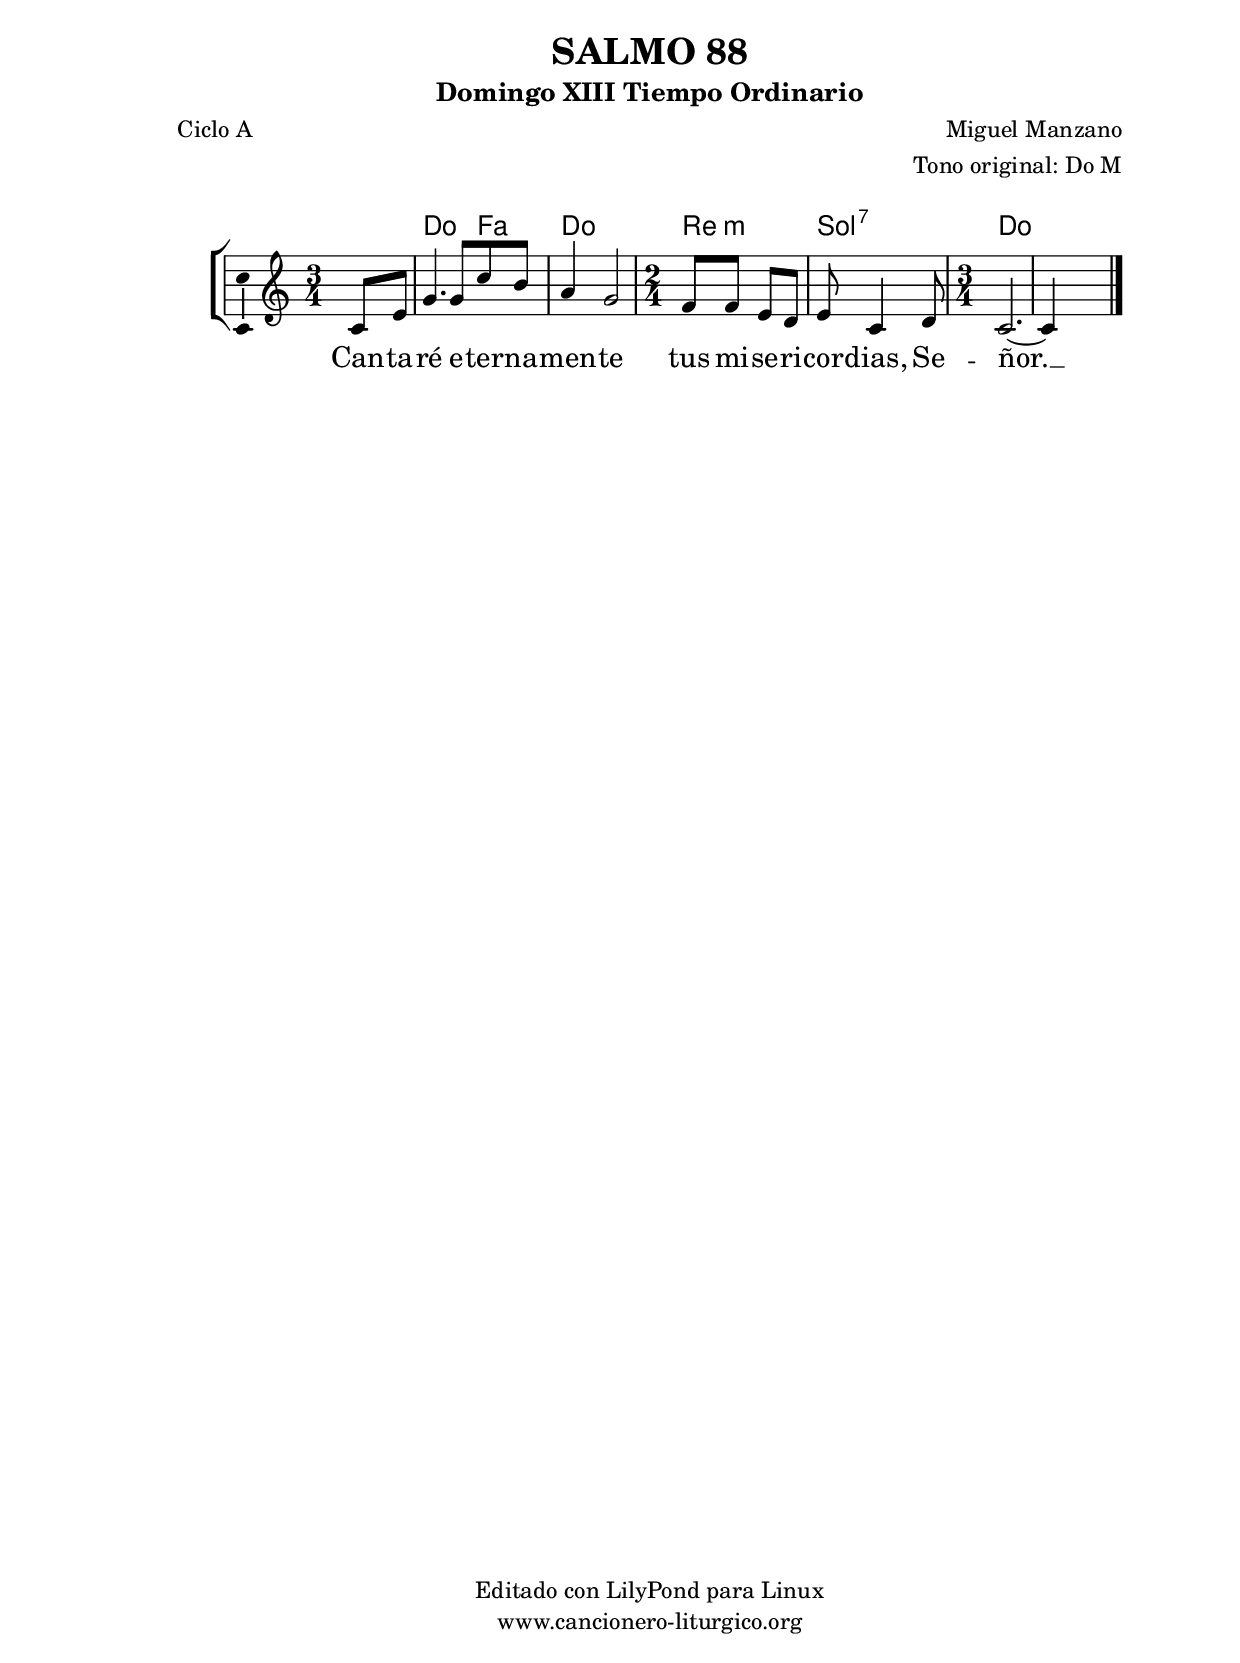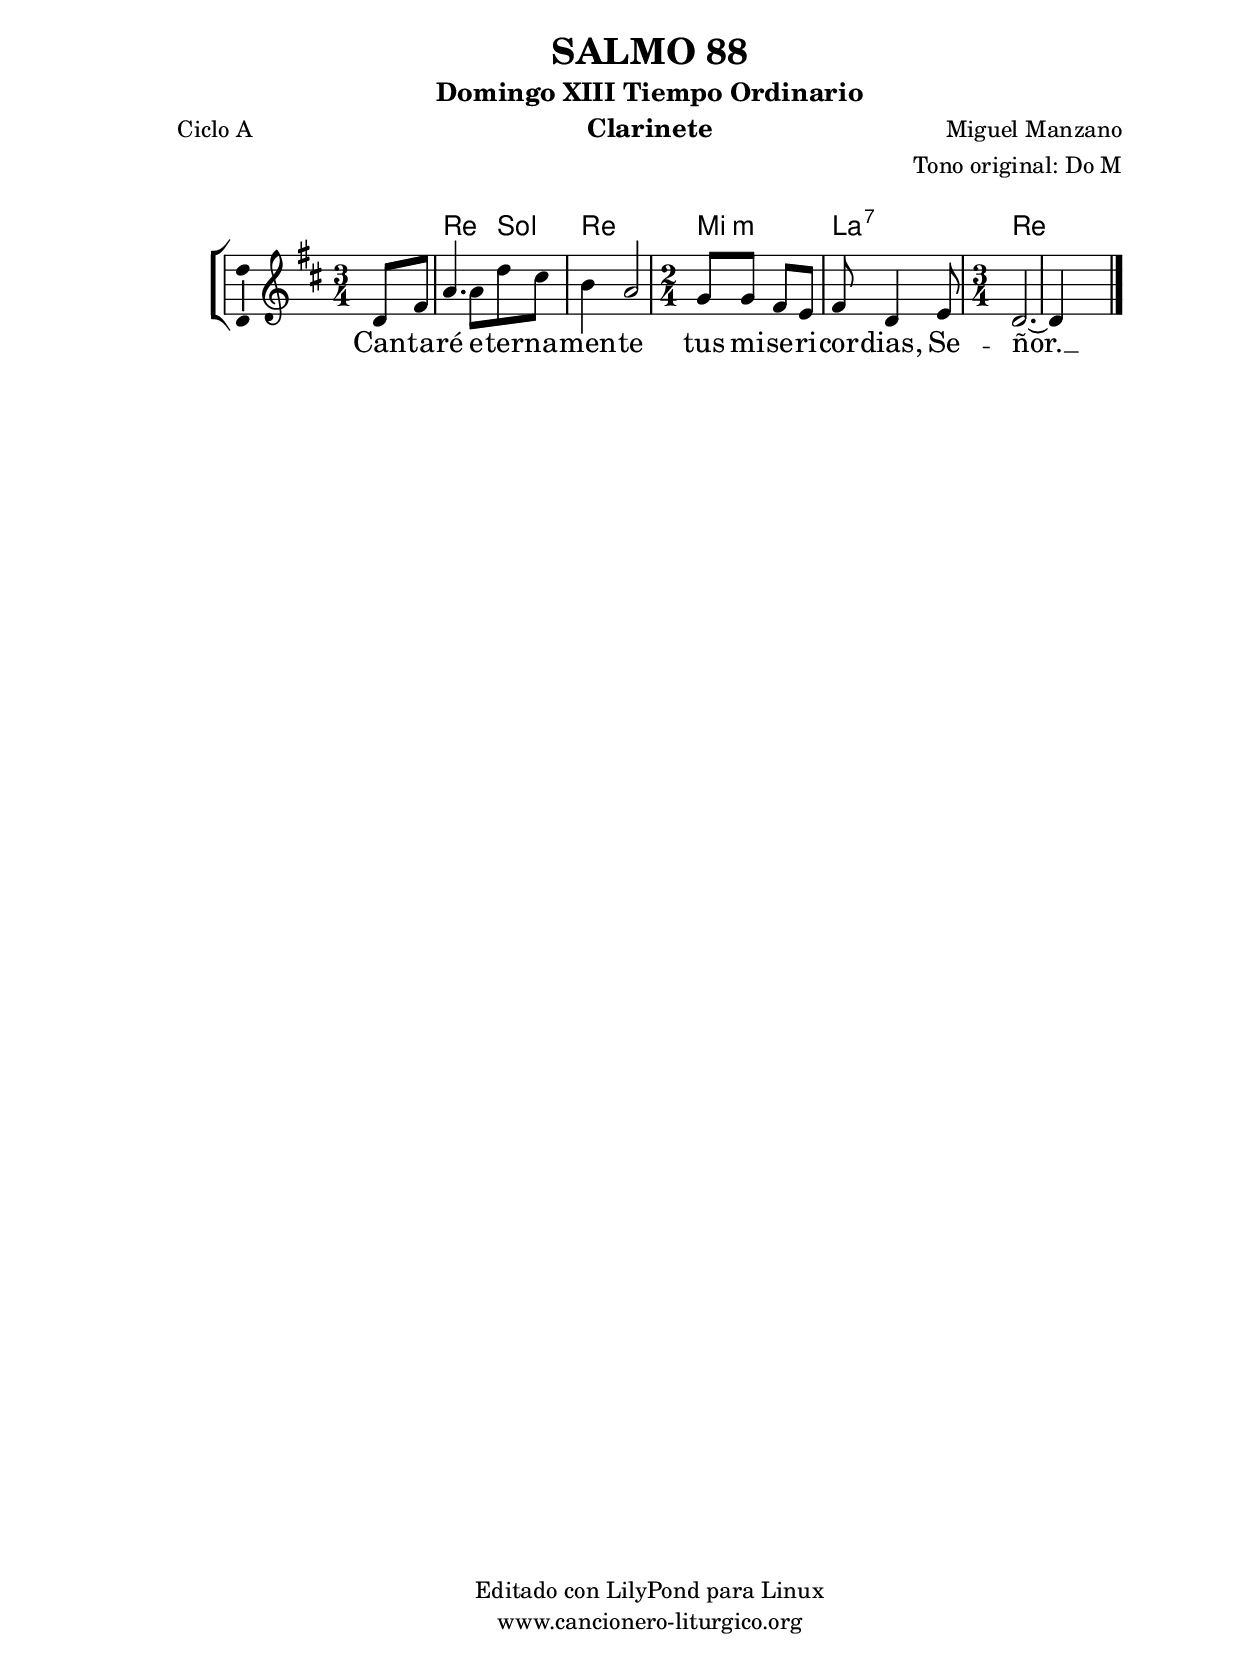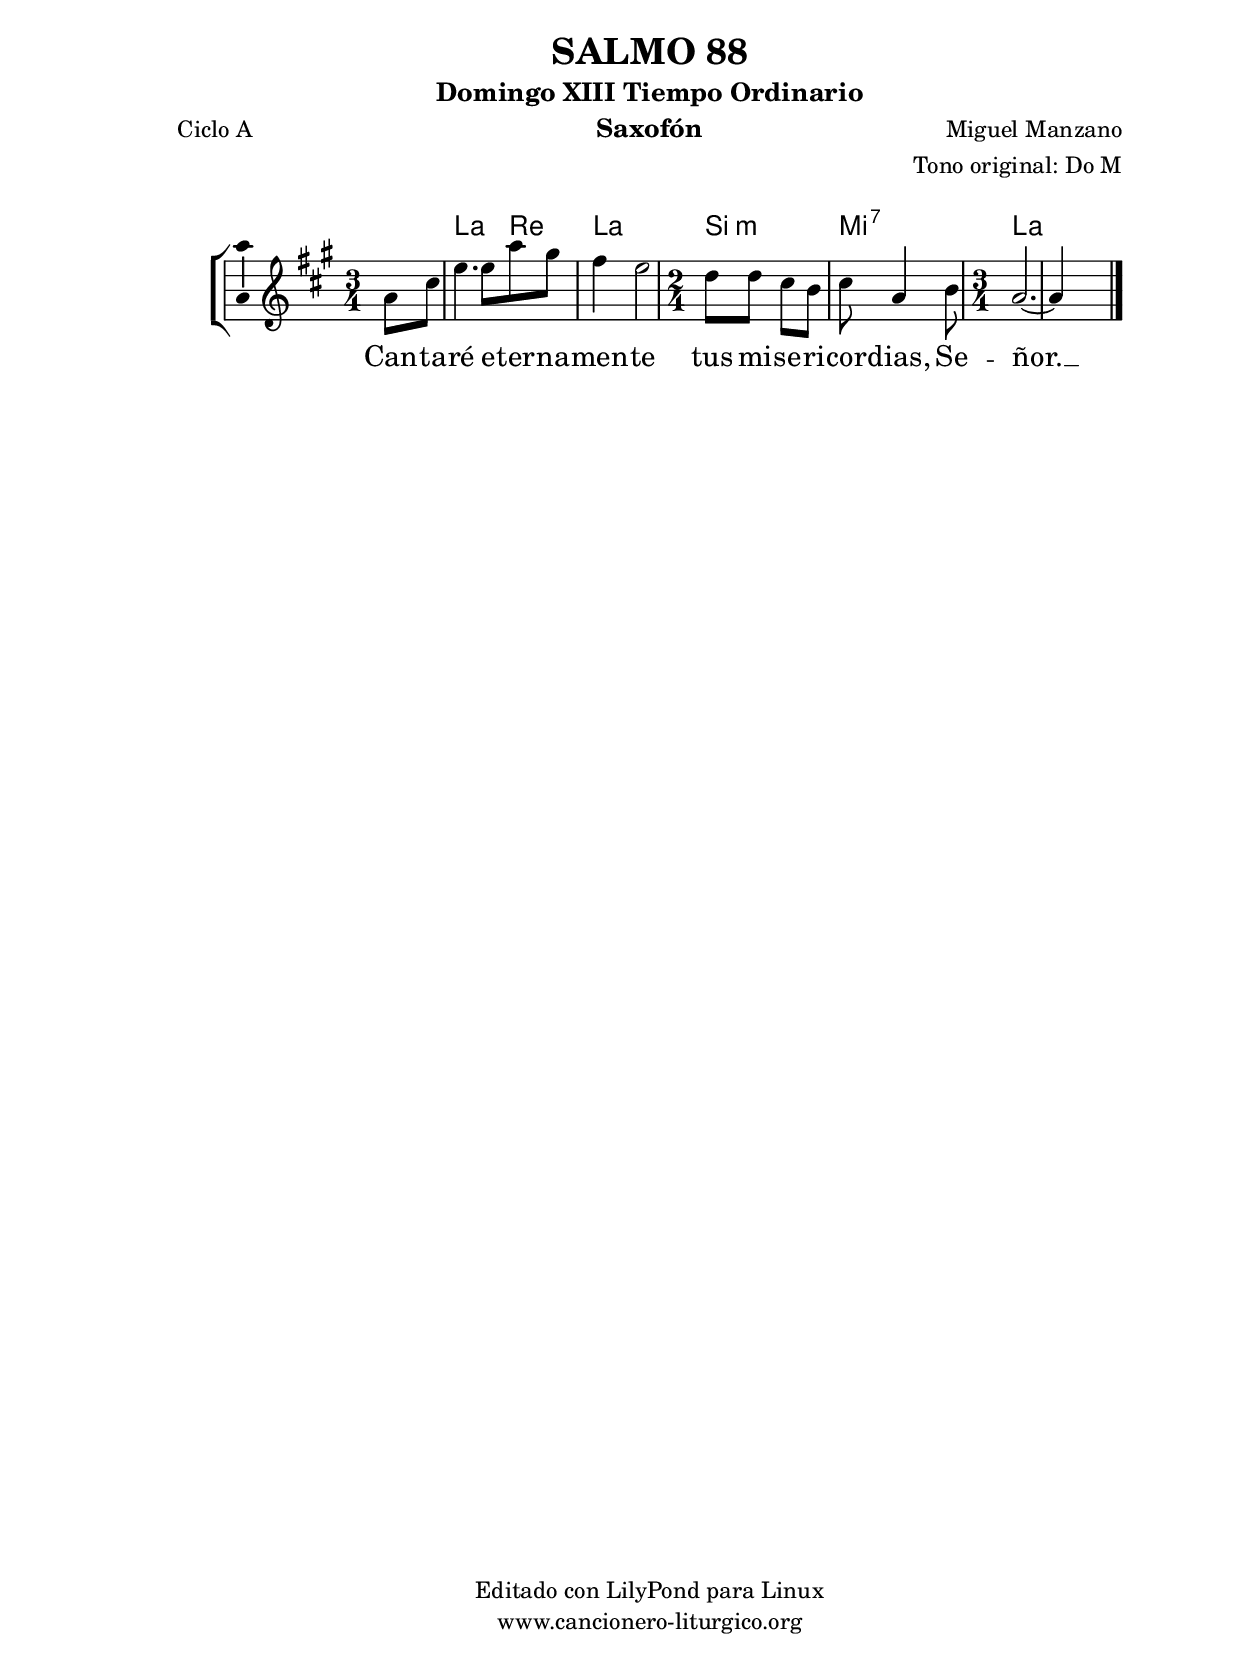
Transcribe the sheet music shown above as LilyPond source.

%
%para convertir .midi en .wav:
%timidity filename.midi -Ow -o finename.wav
%
%
%Para convertir de .wav a .mp3:
%lame -h -m j filename.wav
%
%
%para escuchar el midi:
%timidity nombrefichero.midi
%


%versión de lilypond para la que se ha escrito esta partitura:
\version "2.16.0"

	%Tamaño papel
	#(set-default-paper-size "a4")
	%Tamaño partitura
	#(set-global-staff-size 20)
	%No responde al pulsar sobre una nota
	#(ly:set-option 'point-and-click #f)

%parámetros del encabezamiento:
\header {
	title = "SALMO 88"
	subtitle = "Domingo XIII Tiempo Ordinario"
	composer = "Miguel Manzano"
	poet = "Ciclo A"
	meter = ""
	arranger = "Tono original: Do M"
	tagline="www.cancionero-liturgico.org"
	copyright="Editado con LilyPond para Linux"
	tiempo = "Ordinario"
	usos = "Salmo"
	letra = "Cantaré eternamente tus misericordias, Señor."
	}

%parámetros asociados al papel:
\paper  {
	oddHeaderMarkup = \markup {\fill-line { \on-the-fly #not-first-page \fromproperty #'header:title \on-the-fly #not-first-page \fromproperty #'header:composer }}
	evenHeaderMarkup = \markup {\fill-line { \fromproperty #'header:composer \fromproperty #'header:title }}
	#(set-paper-size "a4")
	print-page-number = ##f
	first-page-number = 1
	print-first-page-number = ##f
%	head-separation = 3.0 \cm
	top-margin = 2.0 \cm
	bottom-margin = 0.5\cm
%%%	bottom-margin = -1.0\cm
	left-margin = 3.0 \cm
	line-width = 16.0 \cm 
	indent = 8\mm
	interscoreline = 2.\mm
	between-system-space = 15\mm
%	para que las partituras no llenen la hoja:
	ragged-bottom = ##t
%	idem para la última hoja:
	ragged-last-bottom = ##f
%	para que las partituras llenen el ancho del papel:
	ragged-last = ##f
	after-title-space = 2.5 \cm
%page-count=1
%system-count=8

	%Flexible Vertical Spacing
%	markup-markup-spacing =
%	#'((basic-distance . 15) (minimum-distance . 15) (padding . 3))
	markup-system-spacing =
	#'((basic-distance . 15) (minimum-distance . 15) (padding . 3))
	system-system-spacing =
	#'((basic-distance . 15) (minimum-distance . 15) (padding . 3))
	score-system-spacing =
	#'((basic-distance . 15) (minimum-distance . 15) (padding . 5))
%	top-system-spacing = % header
%	#'((basic-distance . 8) (minimum-distance . 0) (padding . 3))
%	top-markup-spacing =
%	#'((basic-distance . 20) (minimum-distance . 20) (padding . 3))
	last-bottom-spacing = % footer
	#'((basic-distance . 5) (minimum-distance . 5) (padding . 3))
%	score-markup-spacing =
%	#'((basic-distance . 16) (minimum-distance . 13) (padding . 3))

	}


%parámetros que afectan a toda la partitura:
global =  {
	%clave de sol (G):
	\clef G
	%armadura:
%	\transpose d e
	\key c \major
	\tempo 4=100
	\set Score.tempoHideNote = ##t
	}


acordes = {
	\italianChords
	\chordmode {
%	\transpose d e
{

s2.
c2 f4
c2.
d2:m
g:7
c2.

	}
	}
}

melodia = 
%\transpose d e
{
	\relative c'{

\time 3/4
s2 c8 e
g4. g8 c b
a4 g2

\time 2/4
f8 f e d
e8 c4 d8

\time 3/4
c2.~
c4 s2

	\bar "|."
	}
	}


texto = \lyricmode {
Can -- ta -- ré e -- ter -- na -- men -- te tus mi -- se -- ri -- cor -- dias, Se -- ñor. __
	}


acordesStaff = \context ChordNames = acordesStaff <<
	\set chordChanges = ##t
	\acordes
	>>


vozStaff = \context Voice = vozStaff
\with {\consists "Ambitus_engraver"}
<<
%	\set Staff.instrumentName = ""
%	\set Staff.shortInstrumentName = ""
%	\set Staff.midiInstrument = #"clarinet"
%	\set Staff.midiInstrument = #"cello"
%	\set Staff.midiInstrument = #"flute"
	\set Staff.midiInstrument = #"electric guitar (jazz)"
%	\set Staff.midiInstrument = #"english horn"
%	\set Staff.midiInstrument = #"violin"
%	\set Staff.midiInstrument = #"glockenspiel"
	\set Staff.midiMinimumVolume = #0.7
	\set Staff.midiMaximumVolume = #0.9
	\global
	\melodia
	>>


textoStaff = \context Lyrics = textoStaff <<
	\lyricsto vozStaff \texto
	>>

\book {
	\score {
		\context ChoirStaff {
			\override StaffGroup.SystemStartBracket #'collapse-height = #1
			\override Score.SystemStartBar #'collapse-height = #1
			<<
			\acordesStaff
			\vozStaff
			\textoStaff
			>>
			}
		\layout {
	    		\context {
				\Lyrics
				\override LyricText #'font-size = #2
				}
	   		 \context {
				\Score
				%fontSize = #3
				\override StaffSymbol #'staff-space = #(magstep +3)
				%\override Beam #'thickness = #0.55
				%\override SpacingSpanner #'spacing-increment = #1.0
				%\override Slur #'height-limit = #1.5
				}
			}
		}
	\score {
		\unfoldRepeats
		\context ChoirStaff {
			<<
			\acordesStaff
			\vozStaff
			>>
			}
		\midi {
	  		\context {
	  			\Score
				tempoWholesPerMinute = #(ly:make-moment 70 4)
				}
			}
		}
	}

%Partitura para clarinete
#(define output-suffix "C")
\book {
	\header{
		instrument = "Clarinete"
		}
	\score {
		\context ChoirStaff {
			\override StaffGroup.SystemStartBracket #'collapse-height = #1
			\override Score.SystemStartBar #'collapse-height = #1
\transpose c d
			<<
			\acordesStaff
			\vozStaff
			\textoStaff
			>>
			}
		\layout {
	    		\context {
				\Lyrics
				\override LyricText #'font-size = #2
				}
	   		 \context {
				\Score
				%fontSize = #3
				\override StaffSymbol #'staff-space = #(magstep +3)
				%\override Beam #'thickness = #0.55
				%\override SpacingSpanner #'spacing-increment = #1.0
				%\override Slur #'height-limit = #1.5
				}
			}
		}
	}

%Partitura para saxofón
#(define output-suffix "S")
\book {
	\header{
		instrument = "Saxofón"
		}
	\score {
		\context ChoirStaff {
			\override StaffGroup.SystemStartBracket #'collapse-height = #1
			\override Score.SystemStartBar #'collapse-height = #1
\transpose c a
			<<
			\acordesStaff
			\vozStaff
			\textoStaff
			>>
			}
		\layout {
	    		\context {
				\Lyrics
				\override LyricText #'font-size = #2
				}
	   		 \context {
				\Score
				%fontSize = #3
				\override StaffSymbol #'staff-space = #(magstep +3)
				%\override Beam #'thickness = #0.55
				%\override SpacingSpanner #'spacing-increment = #1.0
				%\override Slur #'height-limit = #1.5
				}
			}
		}
	}

